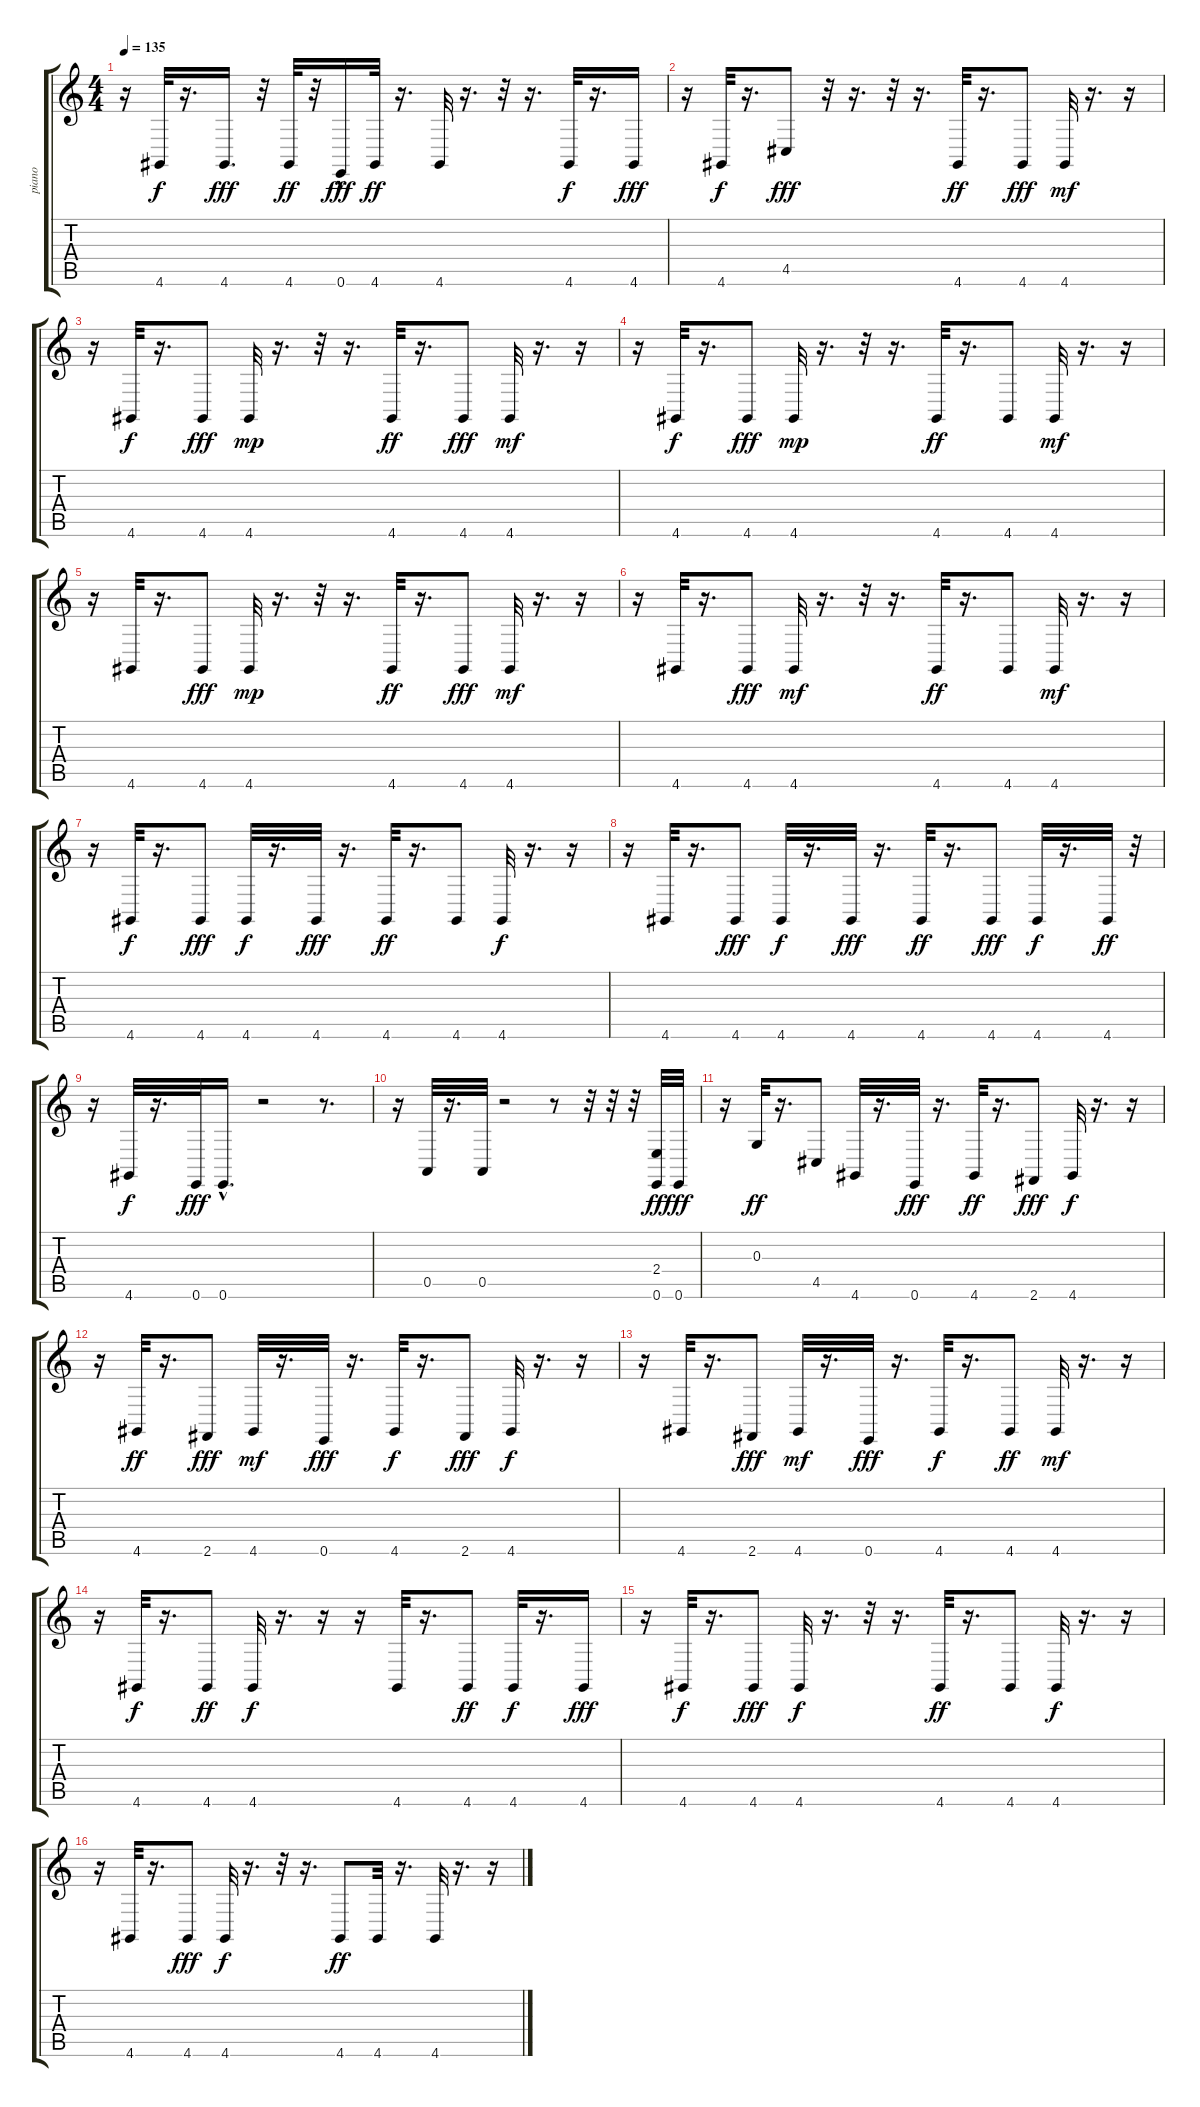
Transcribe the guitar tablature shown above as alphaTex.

\track ("piano" "piano") {instrument acousticgrandpiano}
\staff {score tabs}
\tuning (E4 B3 G3 D3 A2 E2) {hide}
\ts (4 4)
\tempo 135
\clef g2
\ks c
r.16{dy fff} 4.6.32{dy f} r.16{d} 4.6.16{d dy fff} r.32 4.6.32{dy ff} r.32 0.6{hac}.16{dy fff} 4.6.32{dy ff} r.16{d} 4.6.32 r.16{d} r.32 r.16{d} 4.6.32{dy f} r.16{d} 4.6.16{dy fff} |
r.16 4.6.32{dy f} r.16{d} 4.5.8{dy fff} r.32 r.16{d} r.32 r.16{d} 4.6.32{dy ff} r.16{d} 4.6.8{dy fff} 4.6.32{dy mf} r.16{d} r.16 |
r.16 4.6.32{dy f} r.16{d} 4.6.8{dy fff} 4.6.32{dy mp} r.16{d} r.32 r.16{d} 4.6.32{dy ff} r.16{d} 4.6.8{dy fff} 4.6.32{dy mf} r.16{d} r.16 |
r.16 4.6.32{dy f} r.16{d} 4.6.8{dy fff} 4.6.32{dy mp} r.16{d} r.32 r.16{d} 4.6.32{dy ff} r.16{d} 4.6.8 4.6.32{dy mf} r.16{d} r.16 |
r.16 4.6.32 r.16{d} 4.6.8{dy fff} 4.6.32{dy mp} r.16{d} r.32 r.16{d} 4.6.32{dy ff} r.16{d} 4.6.8{dy fff} 4.6.32{dy mf} r.16{d} r.16 |
r.16 4.6.32 r.16{d} 4.6.8{dy fff} 4.6.32{dy mf} r.16{d} r.32 r.16{d} 4.6.32{dy ff} r.16{d} 4.6.8 4.6.32{dy mf} r.16{d} r.16 |
r.16 4.6.32{dy f} r.16{d} 4.6.8{dy fff} 4.6.32{dy f} r.16{d} 4.6.32{dy fff} r.16{d} 4.6.32{dy ff} r.16{d} 4.6.8 4.6.32{dy f} r.16{d} r.16 |
r.16 4.6.32 r.16{d} 4.6.8{dy fff} 4.6.32{dy f} r.16{d} 4.6.32{dy fff} r.16{d} 4.6.32{dy ff} r.16{d} 4.6.8{dy fff} 4.6.32{dy f} r.16{d} 4.6.32{dy ff} r.32 |
r.16 4.6.32{dy f} r.16{d} 0.6.32{dy fff} 0.6{hac}.16{d} r.2 r.8{d} |
r.16 0.5.32 r.16{d} 0.5.32 r.2 r.8 r.32 r.32 r.32 (2.4 0.6).32{dy ff} 0.6.32{dy fff} |
r.16 0.3.32{dy ff} r.16{d} 4.5.8 4.6.32 r.16{d} 0.6.32{dy fff} r.16{d} 4.6.32{dy ff} r.16{d} 2.6.8{dy fff} 4.6.32{dy f} r.16{d} r.16 |
r.16 4.6.32{dy ff} r.16{d} 2.6.8{dy fff} 4.6.32{dy mf} r.16{d} 0.6.32{dy fff} r.16{d} 4.6.32{dy f} r.16{d} 2.6.8{dy fff} 4.6.32{dy f} r.16{d} r.16 |
r.16 4.6.32 r.16{d} 2.6.8{dy fff} 4.6.32{dy mf} r.16{d} 0.6.32{dy fff} r.16{d} 4.6.32{dy f} r.16{d} 4.6.8{dy ff} 4.6.32{dy mf} r.16{d} r.16 |
r.16 4.6.32{dy f} r.16{d} 4.6.8{dy ff} 4.6.32{dy f} r.16{d} r.16 r.16 4.6.32 r.16{d} 4.6.8{dy ff} 4.6.32{dy f} r.16{d} 4.6.16{dy fff} |
r.16 4.6.32{dy f} r.16{d} 4.6.8{dy fff} 4.6.32{dy f} r.16{d} r.32 r.16{d} 4.6.32{dy ff} r.16{d} 4.6.8 4.6.32{dy f} r.16{d} r.16 |
r.16 4.6.32 r.16{d} 4.6.8{dy fff} 4.6.32{dy f} r.16{d} r.32 r.16{d} 4.6.8{dy ff} 4.6.32 r.16{d} 4.6.32 r.16{d} r.16
